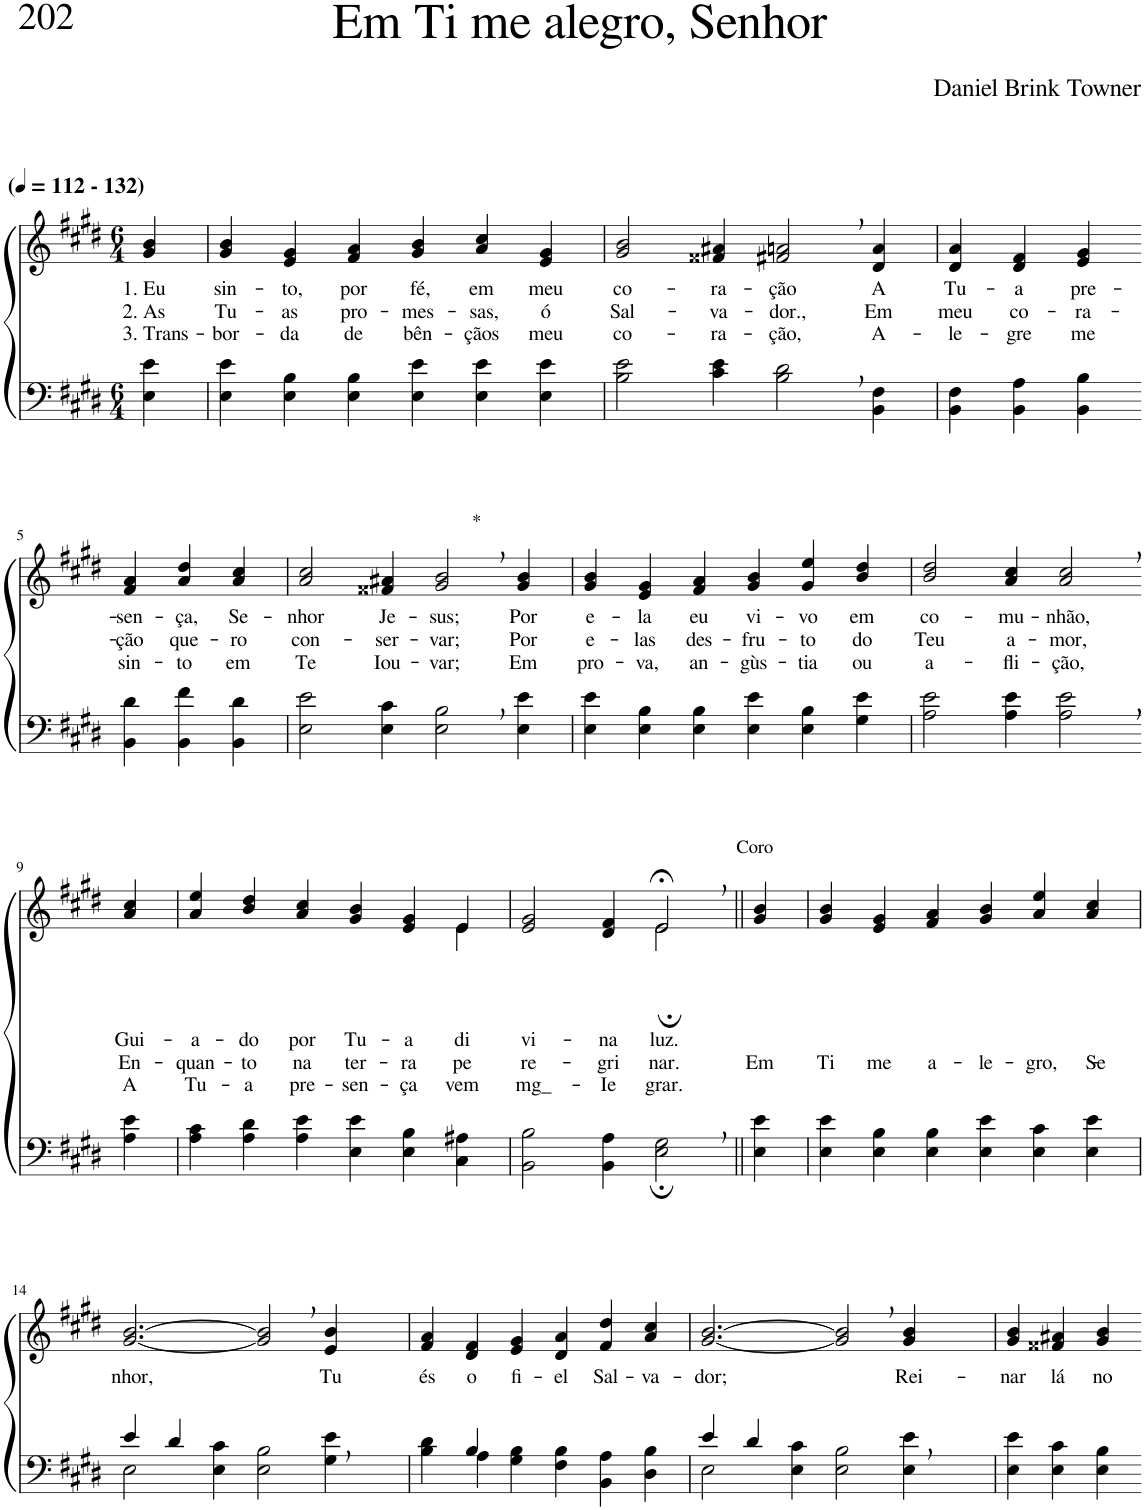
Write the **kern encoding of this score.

**kern	**kern	**text	**text	**text
*part2	*part1	*part1	*part1	*part1
*staff2	*staff1	*staff1	*staff1	*staff1
*I"Parte III e IV	*I"Parte I e II	*	*	*
*clefF4	*clefG2	*	*	*
*Trd1c2	*Trd1c2	*	*	*
*k[f#c#g#d#]	*k[f#c#g#d#]	*	*	*
*M6/4	*M6/4	*	*	*
*MM112	*MM112	*	*	*
=1	=1	=1	=1	=1
!	!LO:TX:a:B:t=(	!	!	!
!	!LO:TX:a:B:t=- 132)	!	!	!
!	!	!LO:LY:b	!LO:LY:b	!LO:LY:b
4E\ 4e\	4g#/ 4b/	1. Eu	2. As	3. Trans-
=2	=2	=2	=2	=2
!	!	!LO:LY:b	!LO:LY:b	!LO:LY:b
4E\ 4e\	4g#/ 4b/	sin-	Tu-	-bor-
!	!	!LO:LY:b	!LO:LY:b	!LO:LY:b
4E\ 4B\	4e/ 4g#/	-to,	-as	-da
!	!	!LO:LY:b	!LO:LY:b	!LO:LY:b
4E\ 4B\	4f#/ 4a/	por	pro-	de
!	!	!LO:LY:b	!LO:LY:b	!LO:LY:b
4E\ 4e\	4g#/ 4b/	fé,	-mes-	bên-
!	!	!LO:LY:b	!LO:LY:b	!LO:LY:b
4E\ 4e\	4a/ 4cc#/	em	-sas,	-çãos
!	!	!LO:LY:b	!LO:LY:b	!LO:LY:b
4E\ 4e\	4e/ 4g#/	meu	ó	meu
=3	=3	=3	=3	=3
!	!	!LO:LY:b	!LO:LY:b	!LO:LY:b
2B\ 2e\	2g#/ 2b/	co-	Sal-	co-
!	!	!LO:LY:b	!LO:LY:b	!LO:LY:b
4c#\ 4e\	4f##X/ 4a#X/	-ra-	-va-	-ra-
!	!	!LO:LY:b	!LO:LY:b	!LO:LY:b
2B\, 2d#\,	2f#X/, 2an/,	-ção	-dor.,	-ção,
!	!	!LO:LY:b	!LO:LY:b	!LO:LY:b
4BB\ 4F#\	4d#/ 4a/	A	Em	A-
=4	=4	=4	=4	=4
!	!	!LO:LY:b	!LO:LY:b	!LO:LY:b
4BB\ 4F#\	4d#/ 4a/	Tu-	meu	-le-
!	!	!LO:LY:b	!LO:LY:b	!LO:LY:b
4BB\ 4A\	4d#/ 4f#/	-a	co-	-gre
!	!	!LO:LY:b	!LO:LY:b	!LO:LY:b
4BB\ 4B\	4e/ 4g#/	pre-	-ra-	me
!!LO:LB:g=z
=5-	=5-	=5-	=5-	=5-
!	!	!LO:LY:b	!LO:LY:b	!LO:LY:b
4BB\ 4d#\	4f#/ 4a/	-sen-	-ção	sin-
!	!	!LO:LY:b	!LO:LY:b	!LO:LY:b
4BB\ 4f#\	4a/ 4dd#/	-ça,	que-	-to
!	!	!LO:LY:b	!LO:LY:b	!LO:LY:b
4BB\ 4d#\	4a/ 4cc#/	Se-	-ro	em
=6	=6	=6	=6	=6
!	!	!LO:LY:b	!LO:LY:b	!LO:LY:b
2E\ 2e\	2a/ 2cc#/	-nhor	con-	Te
!	!	!LO:LY:b	!LO:LY:b	!LO:LY:b
4E\ 4c#\	4f##X/ 4a#X/	Je-	-ser-	Iou-
!	!LO:TX:a:t=*	!	!	!
!	!	!LO:LY:b	!LO:LY:b	!LO:LY:b
2E\, 2B\,	2g#/, 2b/,	-sus;	-var;	-var;
!	!	!LO:LY:b	!LO:LY:b	!LO:LY:b
4E\ 4e\	4g#/ 4b/	Por	Por	Em
=7	=7	=7	=7	=7
!	!	!LO:LY:b	!LO:LY:b	!LO:LY:b
4E\ 4e\	4g#/ 4b/	e-	e-	pro-
!	!	!LO:LY:b	!LO:LY:b	!LO:LY:b
4E\ 4B\	4e/ 4g#/	-la	-las	-va,
!	!	!LO:LY:b	!LO:LY:b	!LO:LY:b
4E\ 4B\	4f#/ 4a/	eu	des-	an-
!	!	!LO:LY:b	!LO:LY:b	!LO:LY:b
4E\ 4e\	4g#/ 4b/	vi-	-fru-	-gùs-
!	!	!LO:LY:b	!LO:LY:b	!LO:LY:b
4E\ 4B\	4g#/ 4ee/	-vo	-to	-tia
!	!	!LO:LY:b	!LO:LY:b	!LO:LY:b
4G#\ 4e\	4b/ 4dd#/	em	do	ou
=8	=8	=8	=8	=8
!	!	!LO:LY:b	!LO:LY:b	!LO:LY:b
2A\ 2e\	2b/ 2dd#/	co-	Teu	a-
!	!	!LO:LY:b	!LO:LY:b	!LO:LY:b
4A\ 4e\	4a/ 4cc#/	-mu-	a-	-fli-
!	!	!LO:LY:b	!LO:LY:b	!LO:LY:b
2A\, 2e\,	2a/, 2cc#/,	-nhão,	-mor,	-ção,
!!LO:LB:g=z
=9-	=9-	=9-	=9-	=9-
!	!	!LO:LY:b	!LO:LY:b	!LO:LY:b
4A\ 4e\	4a/ 4cc#/	Gui-	En-	A
=10	=10	=10	=10	=10
!	!	!LO:LY:b	!LO:LY:b	!LO:LY:b
*	*^	*	*	*
4A\ 4c#\	4a/ 4ee/	4ryy	-a-	-quan-	Tu-
!	!	!	!LO:LY:b	!LO:LY:b	!LO:LY:b
*	*v	*v	*	*	*
4A\ 4d#\	4b/ 4dd#/	-do	-to	-a
!	!	!LO:LY:b	!LO:LY:b	!LO:LY:b
4A\ 4e\	4a/ 4cc#/	por	na	pre-
!	!	!LO:LY:b	!LO:LY:b	!LO:LY:b
4E\ 4e\	4g#/ 4b/	Tu-	ter-	-sen-
!	!	!LO:LY:b	!LO:LY:b	!LO:LY:b
4E\ 4B\	4e/ 4g#/	-a	-ra	-ça
*	*^	*	*	*
!	!	!	!LO:LY:b	!LO:LY:b	!LO:LY:b
4C#\ 4A#X\	4e/	4e\	di-	pe-	vem
=11	=11	=11	=11	=11	=11
!	!	!	!LO:LY:b	!LO:LY:b	!LO:LY:b
2BB\ 2B\	2e/ 2g#/	2.ryy	-vi-	-re-	mg_-
!	!	!	!LO:LY:b	!LO:LY:b	!LO:LY:b
4BB\ 4A\	4d#/ 4f#/	.	-na	-gri-	-Ie-
!	!LO:TX:a:t=Coro	!	!	!	!
!	!	!	!LO:LY:b	!LO:LY:b	!LO:LY:b
2E\;, 2G#\;,	2e;<,/	2e;\	luz.	-nar.	-grar.
=12||	=12||	=12||	=12||	=12||	=12||
!	!	!	!	!LO:LY:b	!
*	*v	*v	*	*	*
4E\ 4e\	4g#/ 4b/	.	Em	.
=13	=13	=13	=13	=13
!	!	!	!LO:LY:b	!
4E\ 4e\	4g#/ 4b/	.	Ti	.
!	!	!	!LO:LY:b	!
4E\ 4B\	4e/ 4g#/	.	me	.
!	!	!	!LO:LY:b	!
4E\ 4B\	4f#/ 4a/	.	a-	.
!	!	!	!LO:LY:b	!
4E\ 4e\	4g#/ 4b/	.	-le-	.
!	!	!	!LO:LY:b	!
4E\ 4c#\	4a/ 4ee/	.	-gro,	.
!	!	!	!LO:LY:b	!
4E\ 4e\	4a/ 4cc#/	.	Se-	.
!!LO:LB:g=z
=14	=14	=14	=14	=14
*^	*	*	*	*
!	!	!	!LO:LY:b	!	!
4e/	2E\	[2.g#/ [2.b/	nhor,	.	.
4d#/	.	.	.	.	.
4ryy	4E\ 4c#\	.	.	.	.
2.ryy	2E\ 2B\	2g#/], 2b/],	.	.	.
!	!	!	!LO:LY:b	!	!
.	4G#\ 4e\	4e/ 4b/	Tu	.	.
=15	=15	=15	=15	=15	=15
!	!	!	!LO:LY:b	!	!
4ryy	4B\ 4d#\	4f#/ 4a/	és	.	.
!	!	!	!LO:LY:b	!	!
4B/	4A\	4d#/ 4f#/	o	.	.
!	!	!	!LO:LY:b	!	!
1ryy	4G#\ 4B\	4e/ 4g#/	fi-	.	.
!	!	!	!LO:LY:b	!	!
.	4F#\ 4B\	4d#/ 4a/	-el	.	.
!	!	!	!LO:LY:b	!	!
.	4BB\ 4A\	4f#/ 4dd#/	Sal-	.	.
!	!	!	!LO:LY:b	!	!
.	4D#\ 4B\	4a/ 4cc#/	-va-	.	.
=16	=16	=16	=16	=16	=16
!	!	!	!LO:LY:b	!	!
4e/	2E\	[2.g#/ [2.b/	-dor;	.	.
4d#/	.	.	.	.	.
4ryy	4E\ 4c#\	.	.	.	.
2.ryy	2E\ 2B\	2g#/], 2b/],	.	.	.
!	!	!	!LO:LY:b	!	!
.	4E\ 4e\	4g#/ 4b/	Rei-	.	.
=17	=17	=17	=17	=17	=17
!	!	!	!LO:LY:b	!	!
*v	*v	*	*	*	*
4E\ 4e\	4g#/ 4b/	-nar	.	.
!	!	!LO:LY:b	!	!
4E\ 4c#\	4f##X/ 4a#X/	lá	.	.
!	!	!LO:LY:b	!	!
4E\ 4B\	4g#/ 4b/	no	.	.
=-	=-	=-	=-	=-
*-	*-	*-	*-	*-
